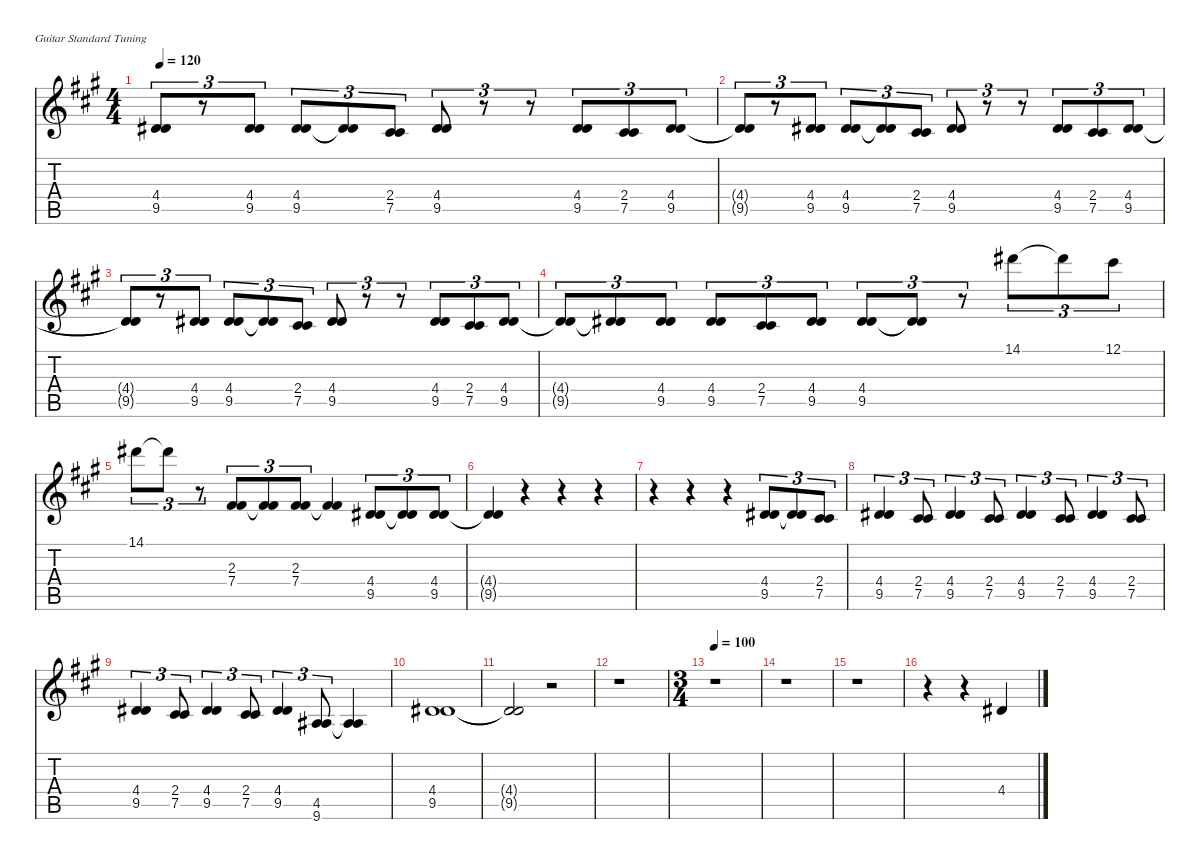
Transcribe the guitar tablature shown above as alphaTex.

\defaultSystemsLayout 4
\hideDynamics
\bracketExtendMode nobrackets
\singleTrackTrackNamePolicy hidden
\multiTrackTrackNamePolicy hidden
\firstSystemTrackNameMode fullname
\firstSystemTrackNameOrientation horizontal
\otherSystemsTrackNameOrientation horizontal
\track ("Vocals" "sax.") {instrument altosax}
\staff {score tabs}
\tuning (E4 B3 G3 D3 A2 E2)
\displaytranspose 9
\ts (4 4)
\tempo 120
\clef g2
\ks a
(4.4{t acc #} 9.5{t acc #}).8{tu (3 2) dy f beam Up} r.8{tu (3 2) beam Up} (4.4{acc #} 9.5{acc #}).8{tu (3 2) dy fff beam Up} (4.4{acc #} 9.5{acc #}).8{tu (3 2) beam Up} (4.4{t acc #} 9.5{t acc #}).8{tu (3 2) dy f beam Up} (2.4{acc #} 7.5{acc #}).8{tu (3 2) dy fff beam Up} (4.4{acc #} 9.5{acc #}).8{tu (3 2) beam Up} r.8{tu (3 2) beam Up} r.8{tu (3 2) beam Up} (4.4{acc #} 9.5{acc #}).8{tu (3 2) beam Up} (2.4{acc #} 7.5{acc #}).8{tu (3 2) beam Up} (4.4{acc #} 9.5{acc #}).8{tu (3 2) beam Up} |
(4.4{t acc #} 9.5{t acc #}).8{tu (3 2) dy f beam Up} r.8{tu (3 2) beam Up} (4.4{acc #} 9.5{acc #}).8{tu (3 2) dy fff beam Up} (4.4{acc #} 9.5{acc #}).8{tu (3 2) beam Up} (4.4{t acc #} 9.5{t acc #}).8{tu (3 2) dy f beam Up} (2.4{acc #} 7.5{acc #}).8{tu (3 2) dy fff beam Up} (4.4{acc #} 9.5{acc #}).8{tu (3 2) beam Up} r.8{tu (3 2) beam Up} r.8{tu (3 2) beam Up} (4.4{acc #} 9.5{acc #}).8{tu (3 2) beam Up} (2.4{acc #} 7.5{acc #}).8{tu (3 2) beam Up} (4.4{acc #} 9.5{acc #}).8{tu (3 2) beam Up} |
(4.4{t acc #} 9.5{t acc #}).8{tu (3 2) dy f beam Up} r.8{tu (3 2) beam Up} (4.4{acc #} 9.5{acc #}).8{tu (3 2) dy fff beam Up} (4.4{acc #} 9.5{acc #}).8{tu (3 2) beam Up} (4.4{t acc #} 9.5{t acc #}).8{tu (3 2) dy f beam Up} (2.4{acc #} 7.5{acc #}).8{tu (3 2) dy fff beam Up} (4.4{acc #} 9.5{acc #}).8{tu (3 2) beam Up} r.8{tu (3 2) beam Up} r.8{tu (3 2) beam Up} (4.4{acc #} 9.5{acc #}).8{tu (3 2) beam Up} (2.4{acc #} 7.5{acc #}).8{tu (3 2) beam Up} (4.4{acc #} 9.5{acc #}).8{tu (3 2) beam Up} |
(4.4{t acc #} 9.5{t acc #}).8{tu (3 2) dy f beam Up} (4.4{t acc #} 9.5{t acc #}).8{tu (3 2) beam Up} (4.4{acc #} 9.5{acc #}).8{tu (3 2) dy fff beam Up} (4.4{acc #} 9.5{acc #}).8{tu (3 2) beam Up} (2.4{acc #} 7.5{acc #}).8{tu (3 2) beam Up} (4.4{acc #} 9.5{acc #}).8{tu (3 2) beam Up} (4.4{acc #} 9.5{acc #}).8{tu (3 2) beam Up} (4.4{t acc #} 9.5{t acc #}).8{tu (3 2) dy f beam Up} r.8{tu (3 2) beam Up} 14.1{acc #}.8{tu (3 2) dy fff beam Down} 14.1{t acc #}.8{tu (3 2) dy f beam Down} 12.1{acc #}.8{tu (3 2) dy fff beam Down} |
14.1{acc #}.8{tu (3 2) beam Down} 14.1{t acc #}.8{tu (3 2) dy f beam Down} r.8{tu (3 2) beam Down} (2.3{acc #} 7.4{acc #}).8{tu (3 2) dy fff beam Up} (2.3{t acc #} 7.4{t acc #}).8{tu (3 2) dy f beam Up} (2.3{acc #} 7.4{acc #}).8{tu (3 2) dy fff beam Up} (2.3{t acc #} 7.4{t acc #}).4{dy f beam Up} (4.4{acc #} 9.5{acc #}).8{tu (3 2) dy fff beam Up} (4.4{t acc #} 9.5{t acc #}).8{tu (3 2) dy f beam Up} (4.4{acc #} 9.5{acc #}).8{tu (3 2) dy fff beam Up} |
(4.4{t acc #} 9.5{t acc #}).4{dy f beam Up} r.4{beam Up} r.4{beam Up} r.4{beam Up} |
r.4{beam Down} r.4{beam Down} r.4{beam Down} (4.4{acc #} 9.5{acc #}).8{tu (3 2) dy fff beam Up} (4.4{t acc #} 9.5{t acc #}).8{tu (3 2) dy f beam Up} (2.4{acc #} 7.5{acc #}).8{tu (3 2) dy fff beam Up} |
(4.4{acc #} 9.5{acc #}).4{tu (3 2) beam Up} (2.4{acc #} 7.5{acc #}).8{tu (3 2) beam Up} (4.4{acc #} 9.5{acc #}).4{tu (3 2) beam Up} (2.4{acc #} 7.5{acc #}).8{tu (3 2) beam Up} (4.4{acc #} 9.5{acc #}).4{tu (3 2) beam Up} (2.4{acc #} 7.5{acc #}).8{tu (3 2) beam Up} (4.4{acc #} 9.5{acc #}).4{tu (3 2) beam Up} (2.4{acc #} 7.5{acc #}).8{tu (3 2) beam Up} |
(4.4{acc #} 9.5{acc #}).4{tu (3 2) beam Up} (2.4{acc #} 7.5{acc #}).8{tu (3 2) beam Up} (4.4{acc #} 9.5{acc #}).4{tu (3 2) beam Up} (2.4{acc #} 7.5{acc #}).8{tu (3 2) beam Up} (4.4{acc #} 9.5{acc #}).4{tu (3 2) beam Up} (4.5{acc #} 9.6{acc #}).8{tu (3 2) beam Up} (4.5{t acc #} 9.6{t acc #}).4{dy f beam Up} |
(4.4{acc #} 9.5{acc #}).1{dy fff beam Up} |
(4.4{t acc #} 9.5{t acc #}).2{dy f beam Up} r.2{beam Up} |
r.1{beam Down} |
\ts (3 4)
\tempo 100
r.1{beam Down} |
r.1{beam Down} |
r.1{beam Down} |
r.4{beam Down} r.4{beam Down} 4.4{acc #}.4{dy fff beam Up}
